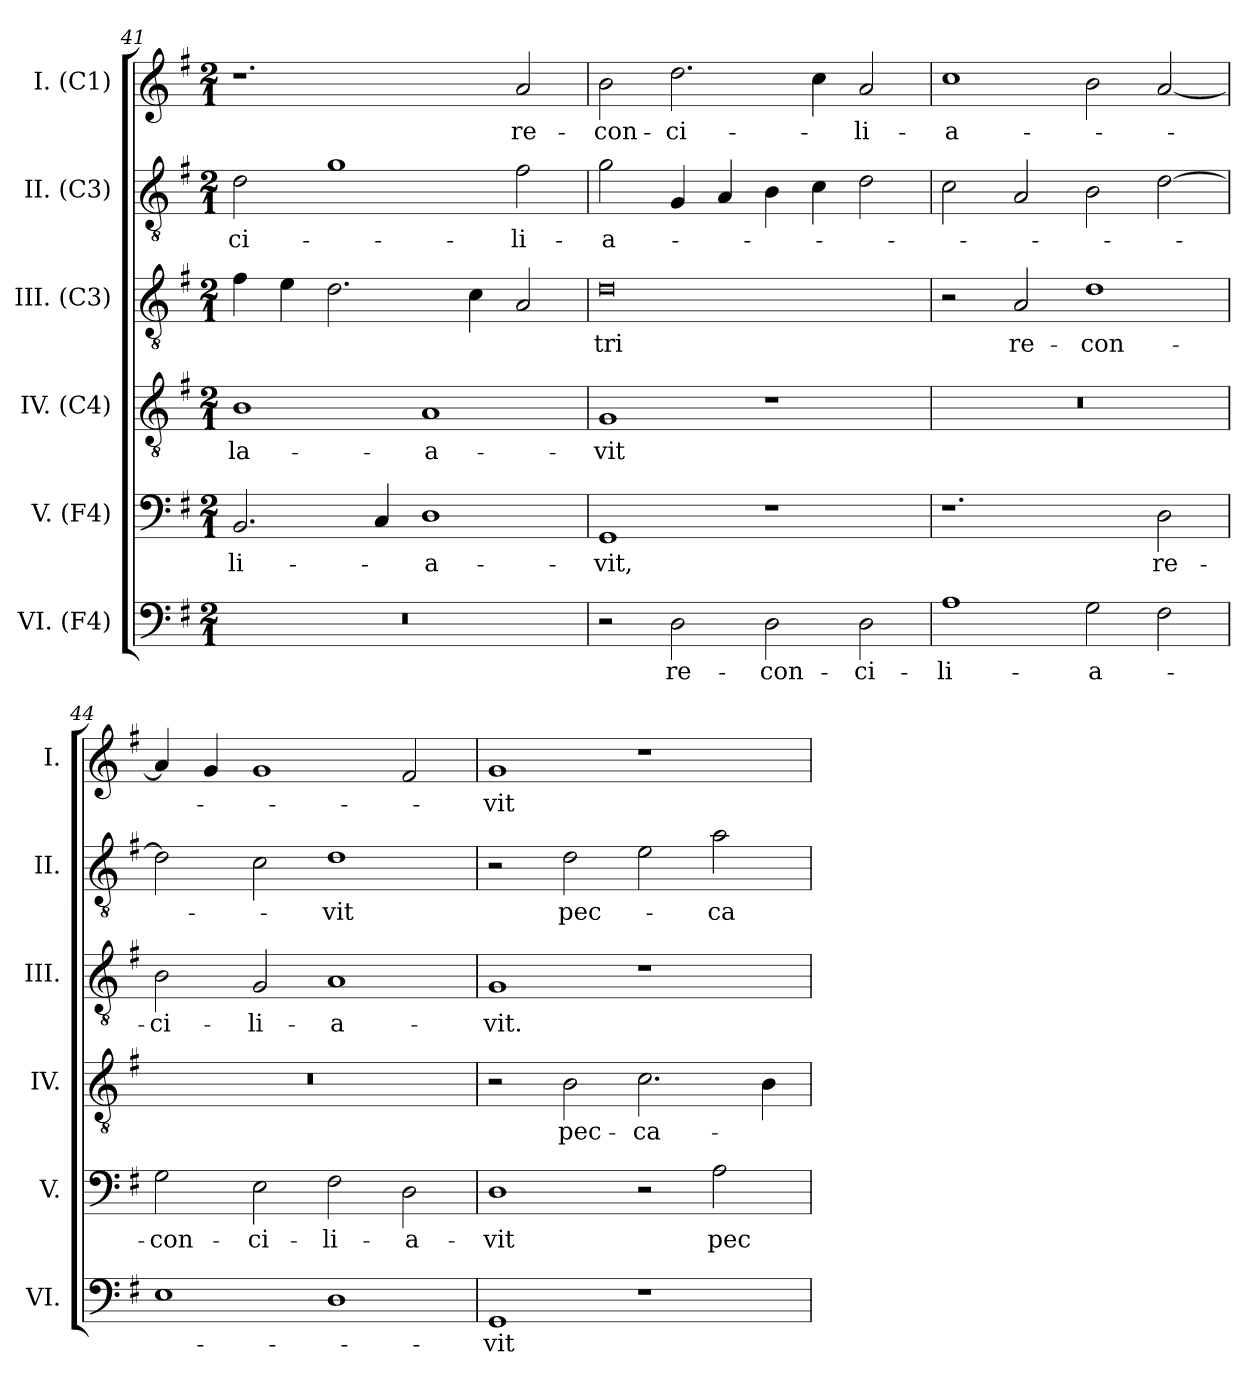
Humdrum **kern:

**kern	**text	**kern	**text	**kern	**text	**kern	**text	**kern	**text	**kern	**text
*part6	*part6	*part5	*part5	*part4	*part4	*part3	*part3	*part2	*part2	*part1	*part1
*staff6	*staff6	*staff5	*staff5	*staff4	*staff4	*staff3	*staff3	*staff2	*staff2	*staff1	*staff1
*I"VI. (F4)	*	*I"V. (F4)	*	*I"IV. (C4)	*	*I"III. (C3)	*	*I"II. (C3)	*	*I"I. (C1)	*
*I'VI.	*	*I'V.	*	*I'IV.	*	*I'III.	*	*I'II.	*	*I'I.	*
*clefF4	*	*clefF4	*	*clefGv2	*	*clefGv2	*	*clefGv2	*	*clefG2	*
*	*	*	*	*ITrd7c12	*	*ITrd7c12	*	*ITrd7c12	*	*	*
*k[f#]	*	*k[f#]	*	*k[f#]	*	*k[f#]	*	*k[f#]	*	*k[f#]	*
*G:	*	*G:	*	*G:	*	*G:	*	*G:	*	*G:	*
*M2/1	*	*M2/1	*	*M2/1	*	*M2/1	*	*M2/1	*	*M2/1	*
=41	=41	=41	=41	=41	=41	=41	=41	=41	=41	=41	=41
!LO:N:vis=1	!	!	!	!	!	!	!	!	!	!	!
!	!	!	!LO:LY:b:color=#000000	!	!	!	!	!	!	!	!
!	!	!	!	!	!LO:LY:b:color=#000000	!	!	!	!	!	!
!	!	!	!	!	!	!	!	!	!LO:LY:b:color=#000000	!	!
0r	.	2.BBi/	-li-	1BBi	-la-	4F#i\	.	2Di\	-ci-	1.r	.
.	.	.	.	.	.	4Ei\	.	.	.	.	.
.	.	.	.	.	.	2.Di\	.	1Gi	.	.	.
.	.	4Ci/	.	.	.	.	.	.	.	.	.
!	!	!	!LO:LY:b:color=#000000	!	!	!	!	!	!	!	!
!	!	!	!	!	!LO:LY:b:color=#000000	!	!	!	!	!	!
.	.	1Di	-a-	1AAi	-a-	.	.	.	.	.	.
.	.	.	.	.	.	4Ci\	.	.	.	.	.
!	!	!	!	!	!	!	!	!	!LO:LY:b:color=#000000	!	!
!	!	!	!	!	!	!	!	!	!	!	!LO:LY:b:color=#000000
.	.	.	.	.	.	2AAi/	.	2F#i\	-li-	2ai/	re-
!!LO:PB:g=z
=42	=42	=42	=42	=42	=42	=42	=42	=42	=42	=42	=42
!	!	!	!LO:LY:b:color=#000000	!	!	!	!	!	!	!	!
!	!	!	!	!	!LO:LY:b:color=#000000	!	!	!	!	!	!
!	!	!	!	!	!	!	!LO:LY:b:color=#000000	!	!	!	!
!	!	!	!	!	!	!	!	!	!LO:LY:b:color=#000000	!	!
!	!	!	!	!	!	!	!	!	!	!	!LO:LY:b:color=#000000
2r	.	1GGi	-vit,	1GGi	-vit	0Di	-tri	2Gi\	-a-	2bi\	-con-
!	!LO:LY:b:color=#000000	!	!	!	!	!	!	!	!	!	!
!	!	!	!	!	!	!	!	!	!	!	!LO:LY:b:color=#000000
2Di\	re-	.	.	.	.	.	.	4GGi/	.	2.ddi\	-ci-
.	.	.	.	.	.	.	.	4AAi/	.	.	.
!	!LO:LY:b:color=#000000	!	!	!	!	!	!	!	!	!	!
2Di\	-con-	1r	.	1r	.	.	.	4BBi\	.	.	.
.	.	.	.	.	.	.	.	4Ci\	.	4cci\	.
!	!LO:LY:b:color=#000000	!	!	!	!	!	!	!	!	!	!
!	!	!	!	!	!	!	!	!	!	!	!LO:LY:b:color=#000000
2Di\	-ci-	.	.	.	.	.	.	2Di\	.	2ai/	-li-
=43	=43	=43	=43	=43	=43	=43	=43	=43	=43	=43	=43
!	!LO:LY:b:color=#000000	!	!	!LO:N:vis=1	!	!	!	!	!	!	!
!	!	!	!	!	!	!	!	!	!	!	!LO:LY:b:color=#000000
1Ai	-li-	1.r	.	0r	.	2r	.	2Ci\	.	1cci	-a-
!	!	!	!	!	!	!	!LO:LY:b:color=#000000	!	!	!	!
.	.	.	.	.	.	2AAi/	re-	2AAi/	.	.	.
!	!LO:LY:b:color=#000000	!	!	!	!	!	!	!	!	!	!
!	!	!	!	!	!	!	!LO:LY:b:color=#000000	!	!	!	!
2Gi\	-a-	.	.	.	.	1Di	-con-	2BBi\	.	2bi\	.
!	!	!	!LO:LY:b:color=#000000	!	!	!	!	!	!	!	!
2F#i\	.	2Di\	re-	.	.	.	.	[2Di\	.	[2ai/	.
=44	=44	=44	=44	=44	=44	=44	=44	=44	=44	=44	=44
!	!	!	!LO:LY:b:color=#000000	!LO:N:vis=1	!	!	!	!	!	!	!
!	!	!	!	!	!	!	!LO:LY:b:color=#000000	!	!	!	!
1Ei	.	2Gi\	-con-	0r	.	2BBi\	-ci-	2Di\]	.	4ai/]	.
.	.	.	.	.	.	.	.	.	.	4gi/	.
!	!	!	!LO:LY:b:color=#000000	!	!	!	!	!	!	!	!
!	!	!	!	!	!	!	!LO:LY:b:color=#000000	!	!	!	!
.	.	2Ei\	-ci-	.	.	2GGi/	-li-	2Ci\	.	1gi	.
!	!	!	!LO:LY:b:color=#000000	!	!	!	!	!	!	!	!
!	!	!	!	!	!	!	!LO:LY:b:color=#000000	!	!	!	!
!	!	!	!	!	!	!	!	!	!LO:LY:b:color=#000000	!	!
1Di	.	2F#i\	-li-	.	.	1AAi	-a-	1Di	-vit	.	.
!	!	!	!LO:LY:b:color=#000000	!	!	!	!	!	!	!	!
.	.	2Di\	-a-	.	.	.	.	.	.	2f#i/	.
=45	=45	=45	=45	=45	=45	=45	=45	=45	=45	=45	=45
!	!LO:LY:b:color=#000000	!	!	!	!	!	!	!	!	!	!
!	!	!	!LO:LY:b:color=#000000	!	!	!	!	!	!	!	!
!	!	!	!	!	!	!	!LO:LY:b:color=#000000	!	!	!	!
!	!	!	!	!	!	!	!	!	!	!	!LO:LY:b:color=#000000
1GGi	-vit	1Di	-vit	2r	.	1GGi	-vit.	2r	.	1gi	-vit
!	!	!	!	!	!LO:LY:b:color=#000000	!	!	!	!	!	!
!	!	!	!	!	!	!	!	!	!LO:LY:b:color=#000000	!	!
.	.	.	.	2BBi\	pec-	.	.	2Di\	pec-	.	.
!	!	!	!	!	!LO:LY:b:color=#000000	!	!	!	!	!	!
1r	.	2r	.	2.Ci\	-ca-	1r	.	2Ei\	.	1r	.
!	!	!	!LO:LY:b:color=#000000	!	!	!	!	!	!	!	!
!	!	!	!	!	!	!	!	!	!LO:LY:b:color=#000000	!	!
.	.	2Ai\	pec-	.	.	.	.	2Ai\	-ca-	.	.
.	.	.	.	4BBi\	.	.	.	.	.	.	.
=	=	=	=	=	=	=	=	=	=	=	=
*-	*-	*-	*-	*-	*-	*-	*-	*-	*-	*-	*-
